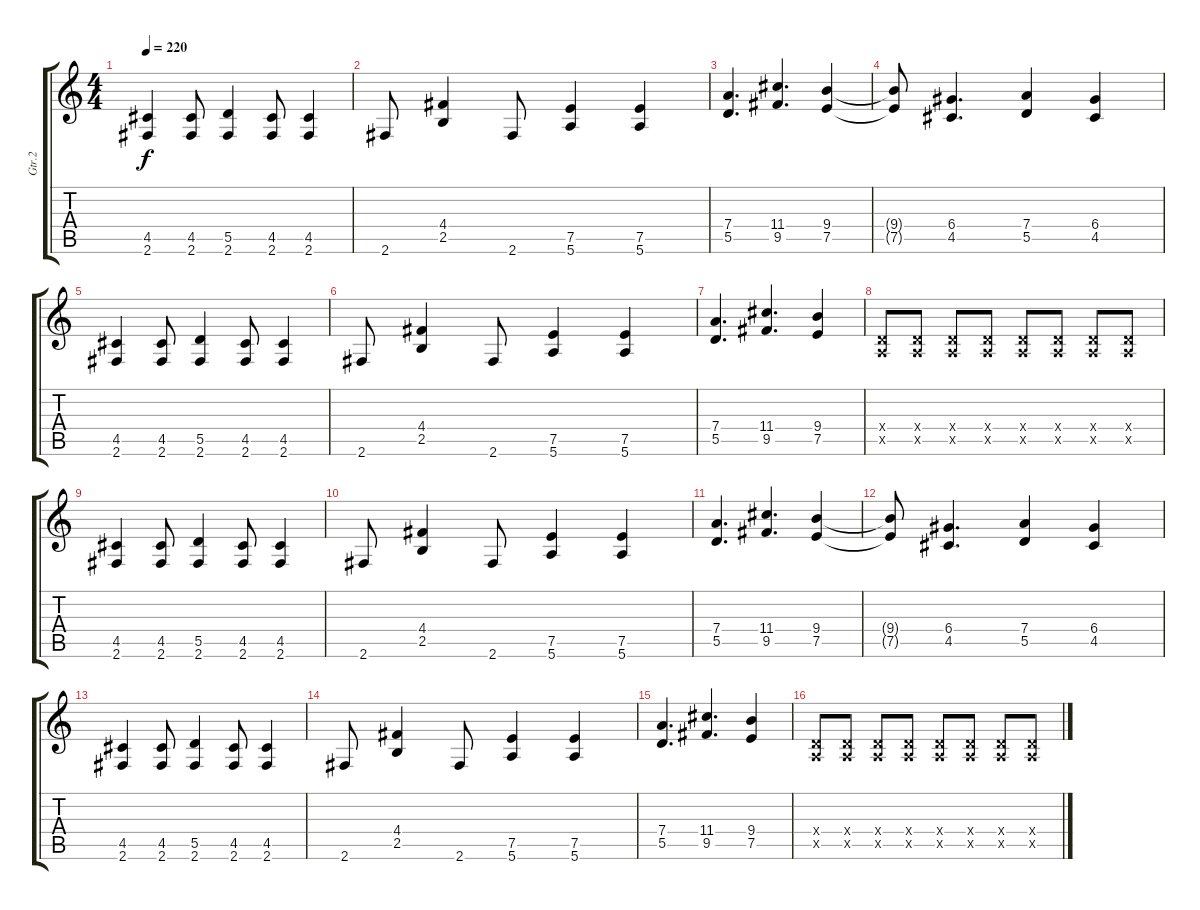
\track ("Gtr.2" "Gtr.2") {instrument overdrivenguitar}
\staff {score tabs}
\tuning (E4 B3 G3 D3 A2 E2) {hide}
\ts (4 4)
\tempo 220
\clef g2
\ks c
(4.5 2.6).4{dy f instrument overdrivenguitar} (4.5 2.6).8 (5.5 2.6).4 (4.5 2.6).8 (4.5 2.6).4 |
2.6.8 (4.4 2.5).4 2.6.8 (7.5 5.6).4 (7.5 5.6).4 |
(7.4 5.5).4{d} (11.4 9.5).4{d} (9.4 7.5).4 |
(9.4{t} 7.5{t}).8 (6.4 4.5).4{d} (7.4 5.5).4 (6.4 4.5).4 |
(4.5 2.6).4 (4.5 2.6).8 (5.5 2.6).4 (4.5 2.6).8 (4.5 2.6).4 |
2.6.8 (4.4 2.5).4 2.6.8 (7.5 5.6).4 (7.5 5.6).4 |
(7.4 5.5).4{d} (11.4 9.5).4{d} (9.4 7.5).4 |
(0.4{x} 0.5{x}).8 (0.4{x} 0.5{x}).8 (0.4{x} 0.5{x}).8 (0.4{x} 0.5{x}).8 (0.4{x} 0.5{x}).8 (0.4{x} 0.5{x}).8 (0.4{x} 0.5{x}).8 (0.4{x} 0.5{x}).8 |
(4.5 2.6).4 (4.5 2.6).8 (5.5 2.6).4 (4.5 2.6).8 (4.5 2.6).4 |
2.6.8 (4.4 2.5).4 2.6.8 (7.5 5.6).4 (7.5 5.6).4 |
(7.4 5.5).4{d} (11.4 9.5).4{d} (9.4 7.5).4 |
(9.4{t} 7.5{t}).8 (6.4 4.5).4{d} (7.4 5.5).4 (6.4 4.5).4 |
(4.5 2.6).4 (4.5 2.6).8 (5.5 2.6).4 (4.5 2.6).8 (4.5 2.6).4 |
2.6.8 (4.4 2.5).4 2.6.8 (7.5 5.6).4 (7.5 5.6).4 |
(7.4 5.5).4{d} (11.4 9.5).4{d} (9.4 7.5).4 |
(0.4{x} 0.5{x}).8 (0.4{x} 0.5{x}).8 (0.4{x} 0.5{x}).8 (0.4{x} 0.5{x}).8 (0.4{x} 0.5{x}).8 (0.4{x} 0.5{x}).8 (0.4{x} 0.5{x}).8 (0.4{x} 0.5{x}).8
